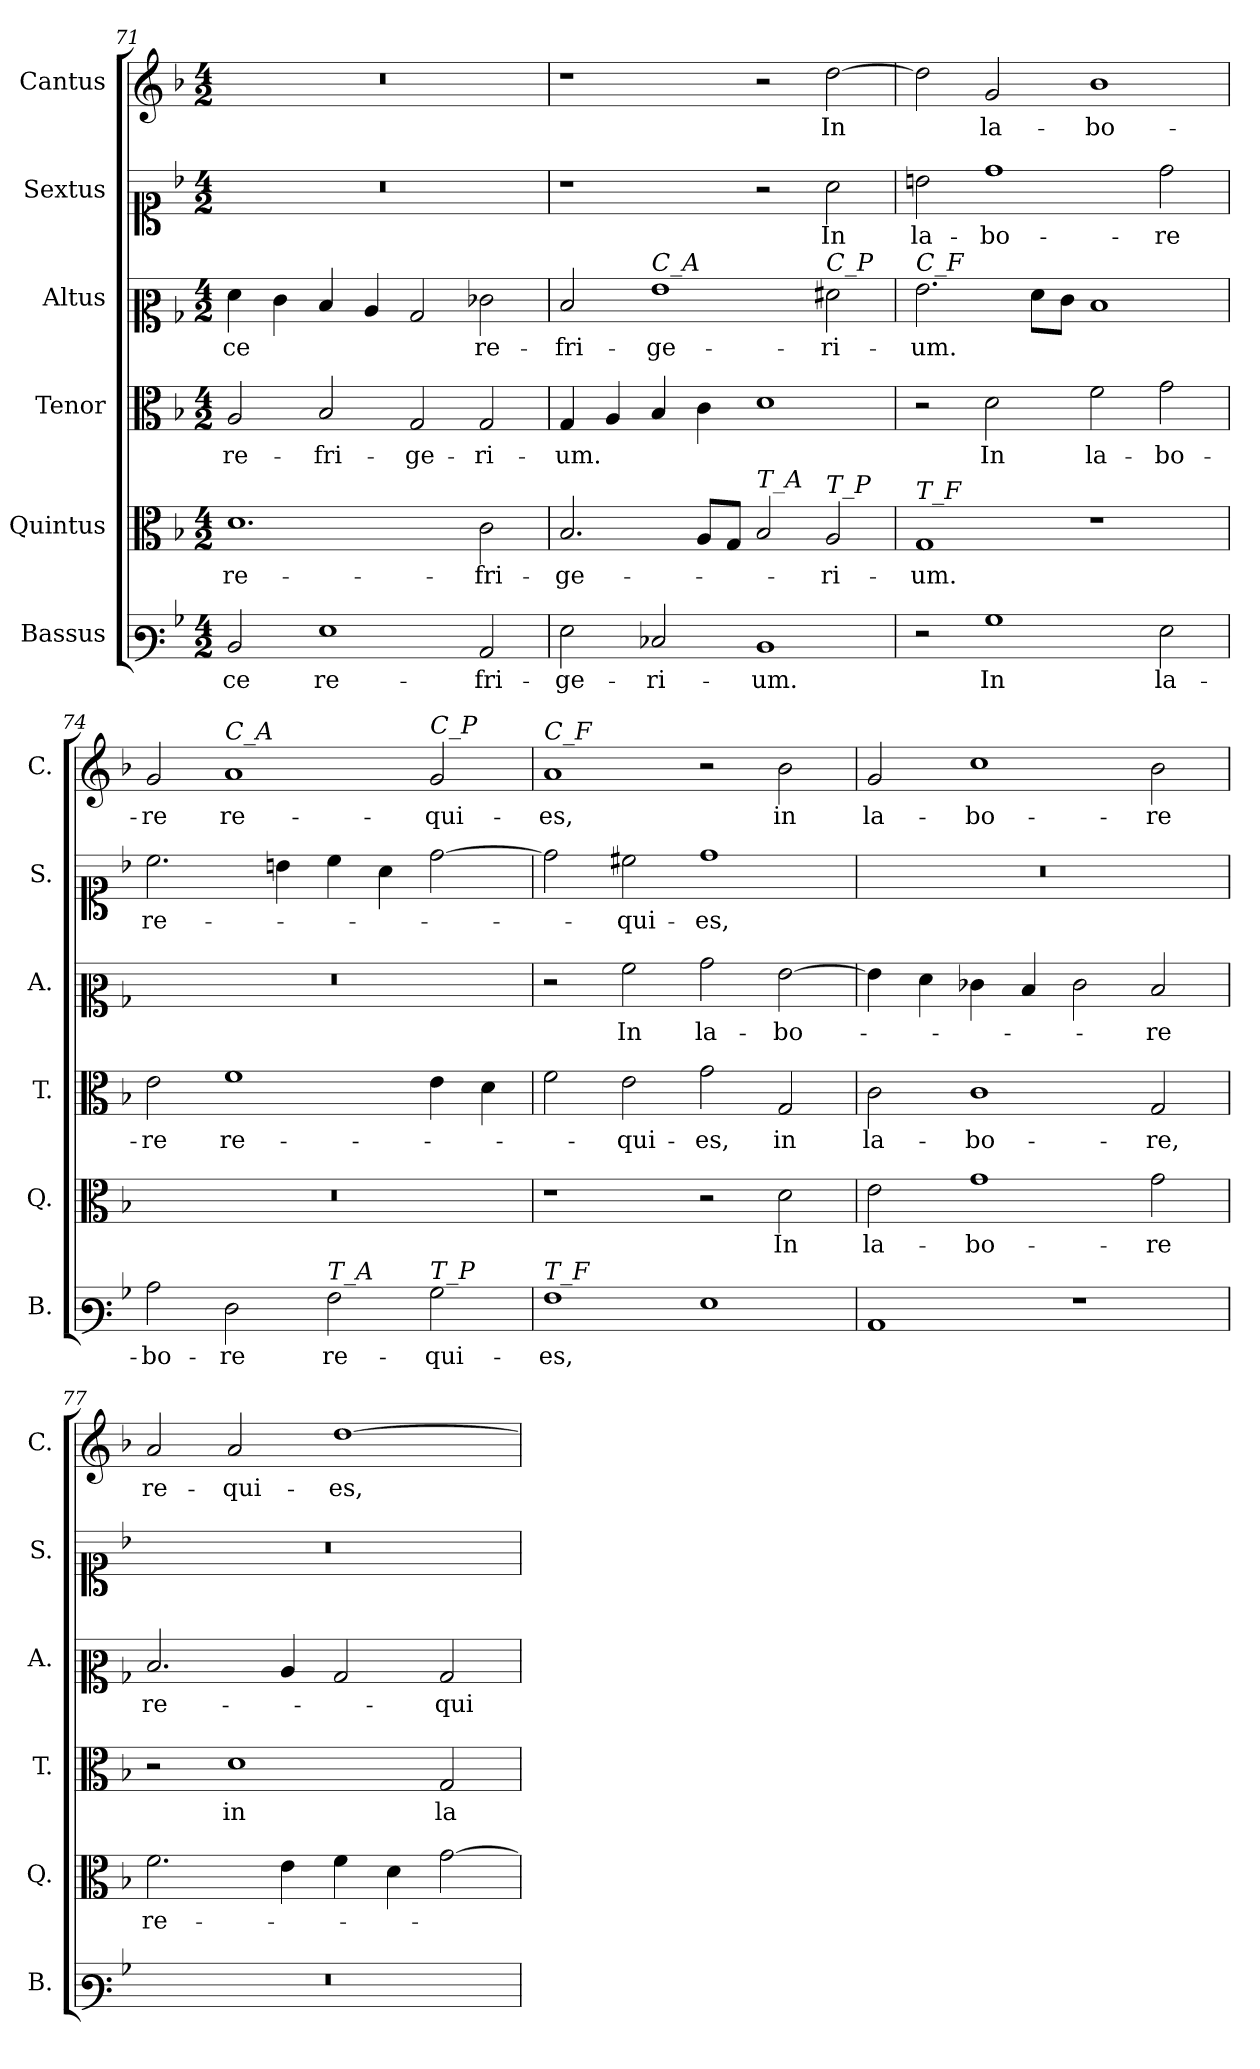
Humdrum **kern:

**kern	**text	**kern	**text	**kern	**text	**kern	**text	**kern	**text	**kern	**text
*part6	*part6	*part5	*part5	*part4	*part4	*part3	*part3	*part2	*part2	*part1	*part1
*staff6	*staff6	*staff5	*staff5	*staff4	*staff4	*staff3	*staff3	*staff2	*staff2	*staff1	*staff1
*I"Bassus	*	*I"Quintus	*	*I"Tenor	*	*I"Altus	*	*I"Sextus	*	*I"Cantus	*
*I'B.	*	*I'Q.	*	*I'T.	*	*I'A.	*	*I'S.	*	*I'C.	*
*clefF3	*	*clefC3	*	*clefC3	*	*clefC2	*	*clefC1	*	*clefG2	*
*k[b-]	*	*k[b-]	*	*k[b-]	*	*k[b-]	*	*k[b-]	*	*k[b-]	*
*M4/2	*	*M4/2	*	*M4/2	*	*M4/2	*	*M4/2	*	*M4/2	*
=71	=71	=71	=71	=71	=71	=71	=71	=71	=71	=71	=71
!	!LO:LY:b	!	!LO:LY:b	!	!LO:LY:b	!	!LO:LY:b	!	!	!	!
2D/	-ce	1.d	re-	2A/	re-	4f\	-ce	0r	.	0r	.
.	.	.	.	.	.	4e\	.	.	.	.	.
!	!LO:LY:b	!	!	!	!LO:LY:b	!	!	!	!	!	!
1G	re-	.	.	2B-/	-fri-	4d/	.	.	.	.	.
.	.	.	.	.	.	4c/	.	.	.	.	.
!	!	!	!	!	!LO:LY:b	!	!	!	!	!	!
.	.	.	.	2G/	-ge-	2B-/	.	.	.	.	.
!	!LO:LY:b	!	!LO:LY:b	!	!LO:LY:b	!	!LO:LY:b	!	!	!	!
2C/	-fri-	2c\	fri-	2G/	-ri-	2e-X\	re-	.	.	.	.
=72	=72	=72	=72	=72	=72	=72	=72	=72	=72	=72	=72
!	!LO:LY:b	!	!LO:LY:b	!	!LO:LY:b	!	!LO:LY:b	!	!	!	!
2G\	-ge-	2.B-/	-ge-	4G/	-um.	2d/	-fri-	1r	.	1r	.
.	.	.	.	4A/	.	.	.	.	.	.	.
!	!	!	!	!	!	!LO:TX:a:i:t=C_A	!	!	!	!	!
!	!LO:LY:b	!	!	!	!	!	!LO:LY:b	!	!	!	!
2E-X/	-ri-	.	.	4B-/	.	1g	-ge-	.	.	.	.
.	.	8A/L	.	4c\	.	.	.	.	.	.	.
.	.	8G/J	.	.	.	.	.	.	.	.	.
!	!	!LO:TX:a:i:t=T_A	!	!	!	!	!	!	!	!	!
!	!LO:LY:b	!	!	!	!	!	!	!	!	!	!
1D	-um.	2B-/	.	1d	.	.	.	2r	.	2r	.
!	!	!	!	!	!	!LO:TX:a:i:t=C_P	!	!	!	!	!
!	!	!LO:TX:a:i:t=T_P	!	!	!	!	!	!	!	!	!
!	!	!	!LO:LY:b	!	!	!	!LO:LY:b	!	!LO:LY:b	!	!LO:LY:b
.	.	2A/	-ri-	.	.	2f#X\	-ri-	2a\	In	[2dd\	In
=73	=73	=73	=73	=73	=73	=73	=73	=73	=73	=73	=73
!	!	!	!	!	!	!LO:TX:a:i:t=C_F	!	!	!	!	!
!	!	!LO:TX:a:i:t=T_F	!	!	!	!	!	!	!	!	!
!	!	!	!LO:LY:b	!	!	!	!LO:LY:b	!	!LO:LY:b	!	!
2r	.	1G	-um.	2r	.	2.g\	-um.	2bn\	la-	2dd\]	.
!	!LO:LY:b	!	!	!	!LO:LY:b	!	!	!	!LO:LY:b	!	!LO:LY:b
1B-	In	.	.	2d\	In	.	.	1dd	-bo-	2g/	la-
.	.	.	.	.	.	8f\L	.	.	.	.	.
.	.	.	.	.	.	8e\J	.	.	.	.	.
!	!	!	!	!	!LO:LY:b	!	!	!	!	!	!LO:LY:b
.	.	1r	.	2f\	la-	1d	.	.	.	1b-	-bo-
!	!LO:LY:b	!	!	!	!LO:LY:b	!	!	!	!LO:LY:b	!	!
2G\	la-	.	.	2g\	-bo-	.	.	2dd\	-re	.	.
=74	=74	=74	=74	=74	=74	=74	=74	=74	=74	=74	=74
!	!LO:LY:b	!	!	!	!LO:LY:b	!	!	!	!LO:LY:b	!	!LO:LY:b
2c\	-bo-	0r	.	2e\	-re	0r	.	2.cc\	re-	2g/	-re
!	!	!	!	!	!	!	!	!	!	!LO:TX:a:i:t=C_A	!
!	!LO:LY:b	!	!	!	!LO:LY:b	!	!	!	!	!	!LO:LY:b
2F\	-re	.	.	1f	re-	.	.	.	.	1a	re-
.	.	.	.	.	.	.	.	4bn\	.	.	.
!LO:TX:a:i:t=T_A	!	!	!	!	!	!	!	!	!	!	!
!	!LO:LY:b	!	!	!	!	!	!	!	!	!	!
2A\	re-	.	.	.	.	.	.	4cc\	.	.	.
.	.	.	.	.	.	.	.	4a\	.	.	.
!	!	!	!	!	!	!	!	!	!	!LO:TX:a:i:t=C_P	!
!LO:TX:a:i:t=T_P	!	!	!	!	!	!	!	!	!	!	!
!	!LO:LY:b	!	!	!	!	!	!	!	!	!	!LO:LY:b
2B-\	-qui-	.	.	4e\	.	.	.	[2dd\	.	2g/	-qui-
.	.	.	.	4d\	.	.	.	.	.	.	.
=75	=75	=75	=75	=75	=75	=75	=75	=75	=75	=75	=75
!	!	!	!	!	!	!	!	!	!	!LO:TX:a:i:t=C_F	!
!LO:TX:a:i:t=T_F	!	!	!	!	!	!	!	!	!	!	!
!	!LO:LY:b	!	!	!	!	!	!	!	!	!	!LO:LY:b
1A	-es,	1r	.	2f\	.	2r	.	2dd\]	.	1a	-es,
!	!	!	!	!	!LO:LY:b	!	!LO:LY:b	!	!LO:LY:b	!	!
.	.	.	.	2e\	-qui-	2a\	In	2cc#X\	-qui-	.	.
!	!	!	!	!	!LO:LY:b	!	!LO:LY:b	!	!LO:LY:b	!	!
1G	.	2r	.	2g\	-es,	2b-\	la-	1dd	-es,	2r	.
!	!	!	!LO:LY:b	!	!LO:LY:b	!	!LO:LY:b	!	!	!	!LO:LY:b
.	.	2d\	In	2G/	in	[2g\	-bo-	.	.	2b-\	in
=76	=76	=76	=76	=76	=76	=76	=76	=76	=76	=76	=76
!	!	!	!LO:LY:b	!	!LO:LY:b	!	!	!	!	!	!LO:LY:b
1C	.	2e\	la-	2c\	la-	4g\]	.	0r	.	2g/	la-
.	.	.	.	.	.	4f\	.	.	.	.	.
!	!	!	!LO:LY:b	!	!LO:LY:b	!	!	!	!	!	!LO:LY:b
.	.	1g	-bo-	1c	-bo-	4e-X\	.	.	.	1cc	-bo-
.	.	.	.	.	.	4d/	.	.	.	.	.
1r	.	.	.	.	.	2e-\	.	.	.	.	.
!	!	!	!LO:LY:b	!	!LO:LY:b	!	!LO:LY:b	!	!	!	!LO:LY:b
.	.	2g\	-re	2G/	-re,	2d/	-re	.	.	2b-\	-re
=77	=77	=77	=77	=77	=77	=77	=77	=77	=77	=77	=77
!	!	!	!LO:LY:b	!	!	!	!LO:LY:b	!	!	!	!LO:LY:b
0r	.	2.f\	re-	2r	.	2.d/	re-	0r	.	2a/	re-
!	!	!	!	!	!LO:LY:b	!	!	!	!	!	!LO:LY:b
.	.	.	.	1d	in	.	.	.	.	2a/	-qui-
.	.	4e\	.	.	.	4c/	.	.	.	.	.
!	!	!	!	!	!	!	!	!	!	!	!LO:LY:b
.	.	4f\	.	.	.	2B-/	.	.	.	[1dd	-es,
.	.	4d\	.	.	.	.	.	.	.	.	.
!	!	!	!	!	!LO:LY:b	!	!LO:LY:b	!	!	!	!
.	.	[2g\	.	2G/	la-	2B-/	-qui-	.	.	.	.
=	=	=	=	=	=	=	=	=	=	=	=
*-	*-	*-	*-	*-	*-	*-	*-	*-	*-	*-	*-
